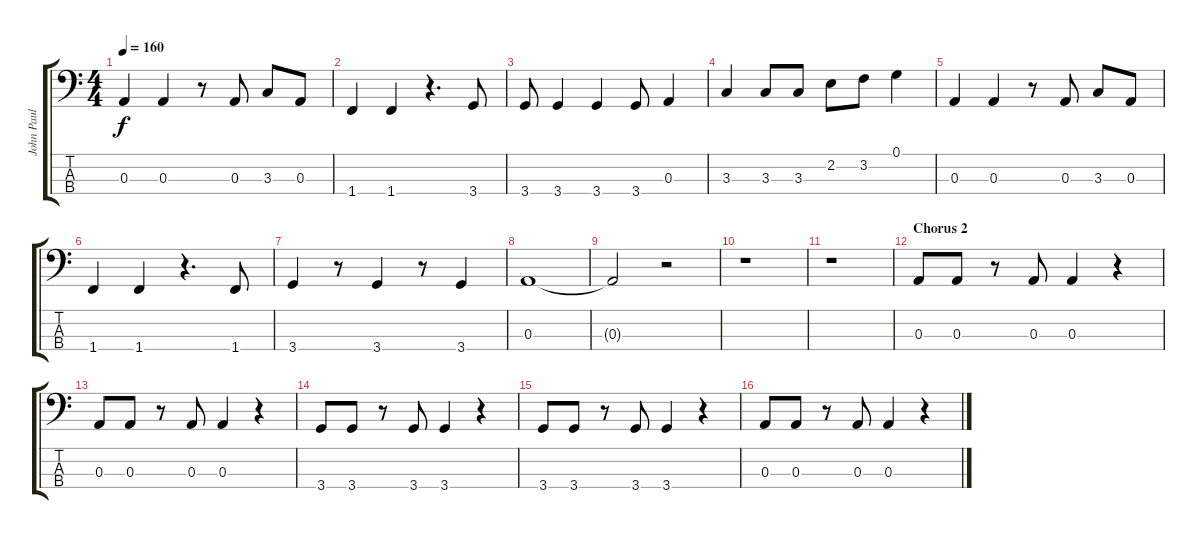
\track ("John Paul Jones" "John Paul ") {instrument electricbassfinger}
\staff {score tabs}
\tuning (G2 D2 A1 E1) {hide}
\ts (4 4)
\tempo 160
\clef f4
\ks c
0.3.4{dy f} 0.3.4 r.8 0.3.8 3.3.8 0.3.8 |
1.4.4 1.4.4 r.4{d} 3.4.8 |
3.4.8 3.4.4 3.4.4 3.4.8 0.3.4 |
3.3.4 3.3.8 3.3.8 2.2.8 3.2.8 0.1.4 |
0.3.4 0.3.4 r.8 0.3.8 3.3.8 0.3.8 |
1.4.4 1.4.4 r.4{d} 1.4.8 |
3.4.4 r.8 3.4.4 r.8 3.4.4 |
0.3.1 |
0.3{t}.2 r.2 |
r.1 |
r.1 |
\section ("" "Chorus 2")
0.3.8 0.3.8 r.8 0.3.8 0.3.4 r.4 |
0.3.8 0.3.8 r.8 0.3.8 0.3.4 r.4 |
3.4.8 3.4.8 r.8 3.4.8 3.4.4 r.4 |
3.4.8 3.4.8 r.8 3.4.8 3.4.4 r.4 |
0.3.8 0.3.8 r.8 0.3.8 0.3.4 r.4
